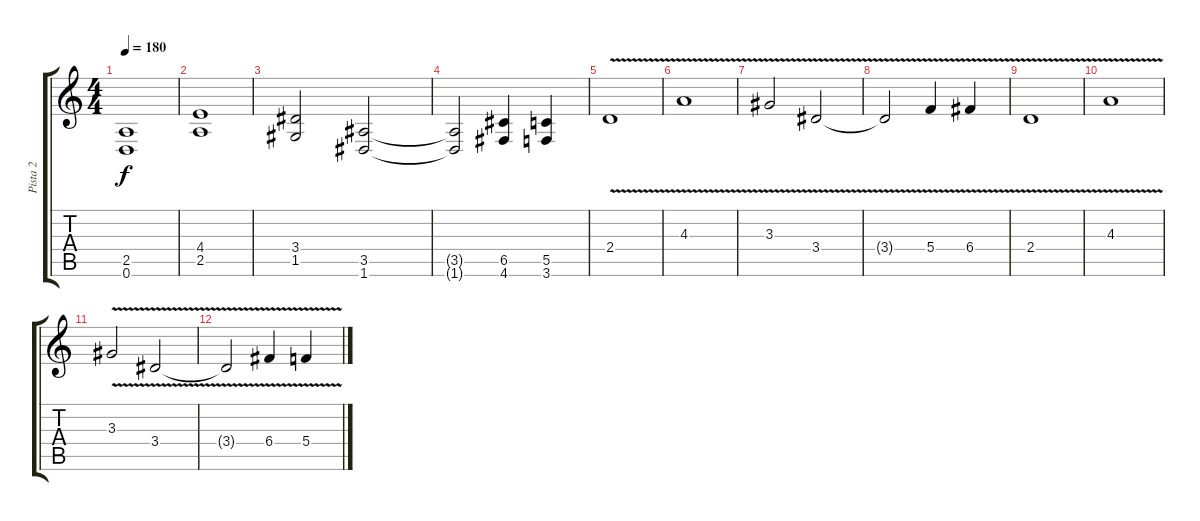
\track ("Pista 2" "Pista 2") {instrument distortionguitar}
\staff {score tabs}
\tuning (D4 A3 F3 C3 G2 D2) {hide}
\ts (4 4)
\tempo 180
\clef g2
\ks c
(2.5 0.6).1{dy f} |
(4.4 2.5).1 |
(3.4 1.5).2 (3.5 1.6).2 |
(3.5{t} 1.6{t}).2 (6.5 4.6).4 (5.5 3.6).4 |
2.4{v}.1 |
4.3{v}.1 |
3.3{v}.2 3.4{v}.2 |
3.4{t}.2 5.4{v}.4 6.4{v}.4 |
2.4{v}.1 |
4.3{v}.1 |
3.3{v}.2 3.4{v}.2 |
3.4{t}.2 6.4{v}.4 5.4{v}.4
